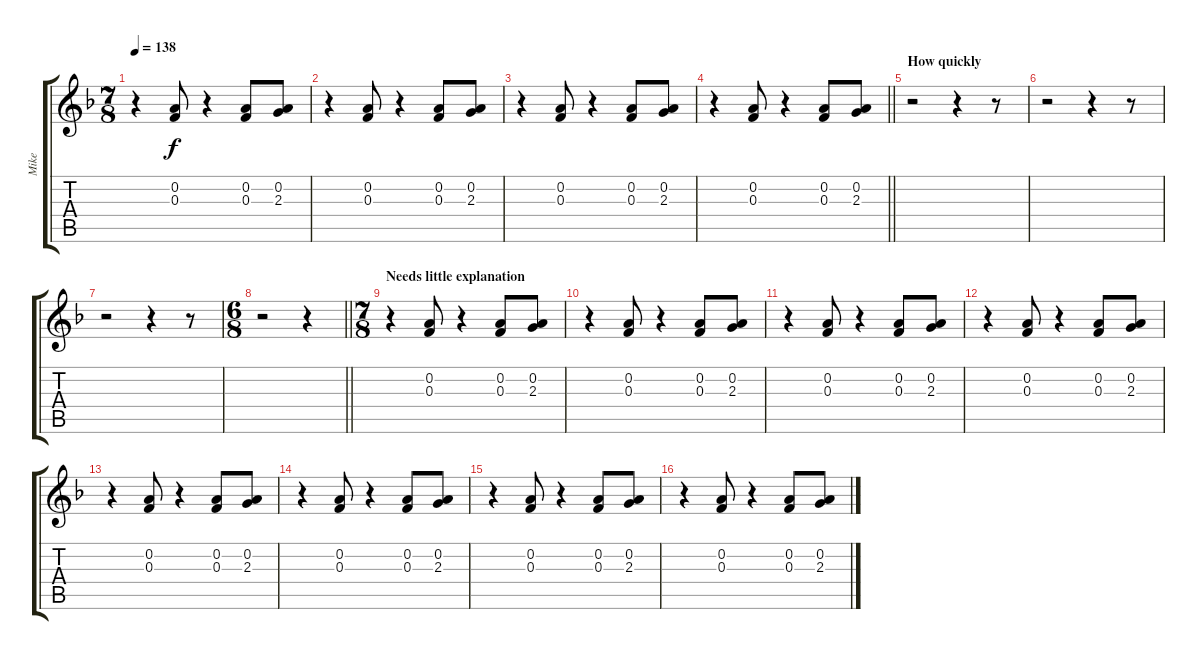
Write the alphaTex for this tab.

\track ("Mike" "Mike") {instrument distortionguitar}
\staff {score tabs}
\tuning (D4 A3 F3 C3 G2 D2) {hide}
\ts (7 8)
\tempo 138
\clef g2
\ks f
r.4{dy f} (0.2 0.3).8 r.4 (0.2 0.3).8 (0.2 2.3).8 |
r.4 (0.2 0.3).8 r.4 (0.2 0.3).8 (0.2 2.3).8 |
r.4 (0.2 0.3).8 r.4 (0.2 0.3).8 (0.2 2.3).8 |
\barLineRight lightlight
r.4 (0.2 0.3).8 r.4 (0.2 0.3).8 (0.2 2.3).8 |
\section ("" "How quickly")
r.2 r.4 r.8 |
r.2 r.4 r.8 |
r.2 r.4 r.8 |
\ts (6 8)
\barLineRight lightlight
r.2 r.4 |
\ts (7 8)
\section ("" "Needs little explanation")
r.4 (0.2 0.3).8 r.4 (0.2 0.3).8 (0.2 2.3).8 |
r.4 (0.2 0.3).8 r.4 (0.2 0.3).8 (0.2 2.3).8 |
r.4 (0.2 0.3).8 r.4 (0.2 0.3).8 (0.2 2.3).8 |
r.4 (0.2 0.3).8 r.4 (0.2 0.3).8 (0.2 2.3).8 |
r.4 (0.2 0.3).8 r.4 (0.2 0.3).8 (0.2 2.3).8 |
r.4 (0.2 0.3).8 r.4 (0.2 0.3).8 (0.2 2.3).8 |
r.4 (0.2 0.3).8 r.4 (0.2 0.3).8 (0.2 2.3).8 |
r.4 (0.2 0.3).8 r.4 (0.2 0.3).8 (0.2 2.3).8
